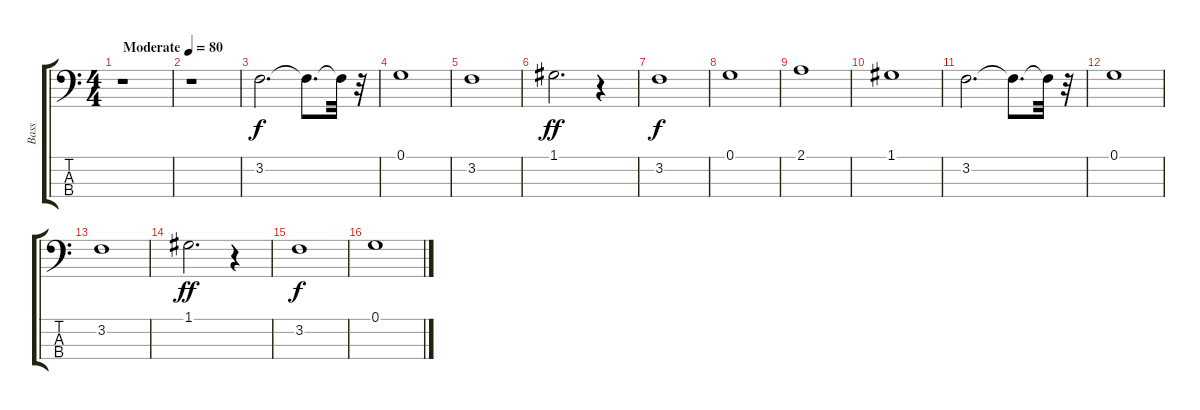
\track ("Bass" "Bass") {instrument electricbassfinger}
\staff {score tabs}
\tuning (G2 D2 A1 E1) {hide}
\ts (4 4)
\tempo (80 "Moderate")
\clef f4
\ks c
r.1{dy f instrument electricbassfinger} |
r.1 |
3.2.2{d} 3.2{t}.8{d} 3.2{t}.32 r.32 |
0.1.1 |
3.2.1 |
1.1.2{d dy ff} r.4 |
3.2.1{dy f} |
0.1.1 |
2.1.1 |
1.1.1 |
3.2.2{d} 3.2{t}.8{d} 3.2{t}.32 r.32 |
0.1.1 |
3.2.1 |
1.1.2{d dy ff} r.4 |
3.2.1{dy f} |
0.1.1
